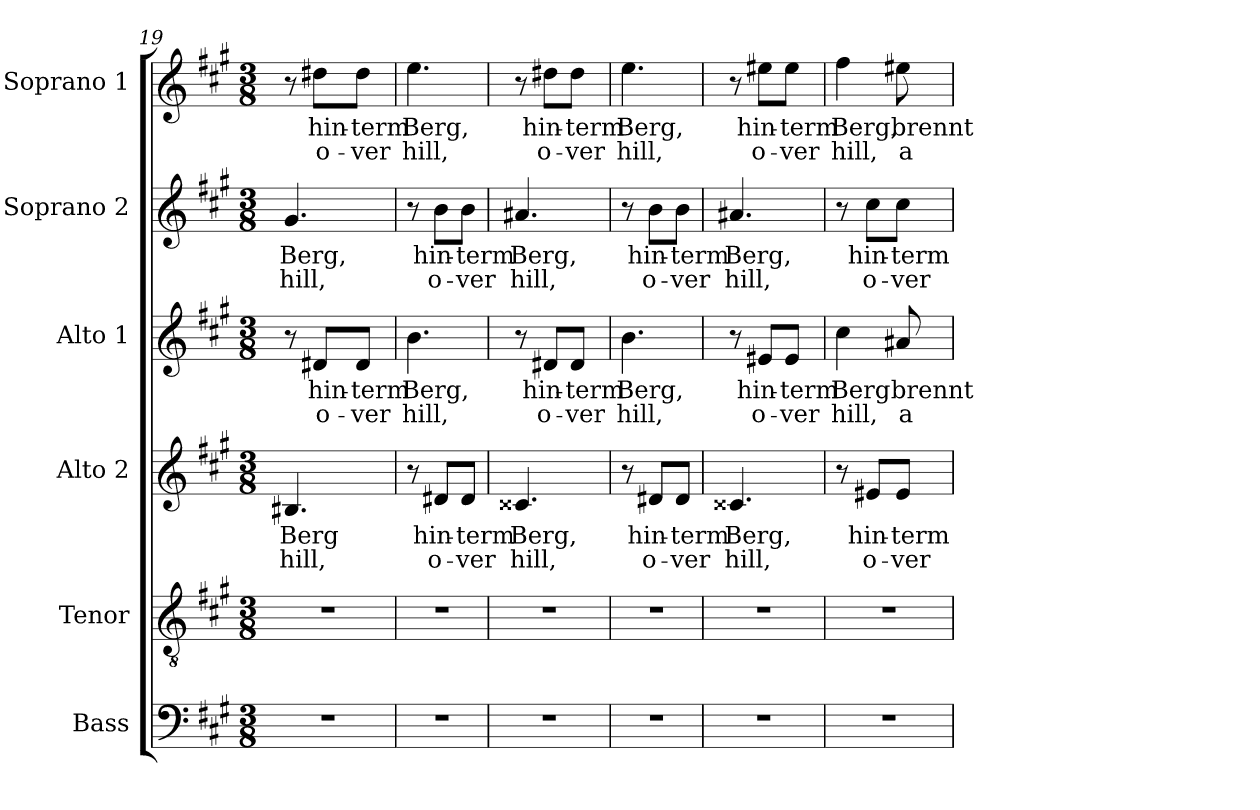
**kern	**kern	**kern	**text	**text	**kern	**text	**text	**kern	**text	**text	**kern	**text	**text
*part6	*part5	*part4	*part4	*part4	*part3	*part3	*part3	*part2	*part2	*part2	*part1	*part1	*part1
*staff6	*staff5	*staff4	*staff4	*staff4	*staff3	*staff3	*staff3	*staff2	*staff2	*staff2	*staff1	*staff1	*staff1
*I"Bass	*I"Tenor	*I"Alto 2	*	*	*I"Alto 1	*	*	*I"Soprano 2	*	*	*I"Soprano 1	*	*
*I'B	*I'T	*I'A 2	*	*	*I'A 1	*	*	*I'S 2	*	*	*I'S 1	*	*
*clefF4	*clefGv2	*clefG2	*	*	*clefG2	*	*	*clefG2	*	*	*clefG2	*	*
*k[f#c#g#]	*k[f#c#g#]	*k[f#c#g#]	*	*	*k[f#c#g#]	*	*	*k[f#c#g#]	*	*	*k[f#c#g#]	*	*
*f#:	*f#:	*f#:	*	*	*f#:	*	*	*f#:	*	*	*f#:	*	*
*M3/8	*M3/8	*M3/8	*	*	*M3/8	*	*	*M3/8	*	*	*M3/8	*	*
=19	=19	=19	=19	=19	=19	=19	=19	=19	=19	=19	=19	=19	=19
!	!	!	!LO:LY:b	!LO:LY:b	!	!	!	!	!	!	!	!	!
!	!	!	!	!	!	!	!	!	!LO:LY:b	!LO:LY:b	!	!	!
4.r	4.r	4.B#X/	Berg	hill,	8r	.	.	4.g#/	Berg,	hill,	8r	.	.
!	!	!	!	!	!	!LO:LY:b	!LO:LY:b	!	!	!	!	!	!
!	!	!	!	!	!	!	!	!	!	!	!	!LO:LY:b	!LO:LY:b
.	.	.	.	.	8d#X/L	hin-	o-	.	.	.	8dd#X\L	hin-	o-
!	!	!	!	!	!	!LO:LY:b	!LO:LY:b	!	!	!	!	!	!
!	!	!	!	!	!	!	!	!	!	!	!	!LO:LY:b	!LO:LY:b
.	.	.	.	.	8d#/J	-term	-ver	.	.	.	8dd#\J	-term	-ver
=20	=20	=20	=20	=20	=20	=20	=20	=20	=20	=20	=20	=20	=20
!	!	!	!	!	!	!LO:LY:b	!LO:LY:b	!	!	!	!	!	!
!	!	!	!	!	!	!	!	!	!	!	!	!LO:LY:b	!LO:LY:b
4.r	4.r	8r	.	.	4.b\	Berg,	hill,	8r	.	.	4.ee\	Berg,	hill,
!	!	!	!LO:LY:b	!LO:LY:b	!	!	!	!	!	!	!	!	!
!	!	!	!	!	!	!	!	!	!LO:LY:b	!LO:LY:b	!	!	!
.	.	8d#X/L	hin-	o-	.	.	.	8b\L	hin-	o-	.	.	.
!	!	!	!LO:LY:b	!LO:LY:b	!	!	!	!	!	!	!	!	!
!	!	!	!	!	!	!	!	!	!LO:LY:b	!LO:LY:b	!	!	!
.	.	8d#/J	-term	-ver	.	.	.	8b\J	-term	-ver	.	.	.
=21	=21	=21	=21	=21	=21	=21	=21	=21	=21	=21	=21	=21	=21
!	!	!	!LO:LY:b	!LO:LY:b	!	!	!	!	!	!	!	!	!
!	!	!	!	!	!	!	!	!	!LO:LY:b	!LO:LY:b	!	!	!
4.r	4.r	4.c##X/	Berg,	hill,	8r	.	.	4.a#X/	Berg,	hill,	8r	.	.
!	!	!	!	!	!	!LO:LY:b	!LO:LY:b	!	!	!	!	!	!
!	!	!	!	!	!	!	!	!	!	!	!	!LO:LY:b	!LO:LY:b
.	.	.	.	.	8d#X/L	hin-	o-	.	.	.	8dd#X\L	hin-	o-
!	!	!	!	!	!	!LO:LY:b	!LO:LY:b	!	!	!	!	!	!
!	!	!	!	!	!	!	!	!	!	!	!	!LO:LY:b	!LO:LY:b
.	.	.	.	.	8d#/J	-term	-ver	.	.	.	8dd#\J	-term	-ver
=22	=22	=22	=22	=22	=22	=22	=22	=22	=22	=22	=22	=22	=22
!	!	!	!	!	!	!LO:LY:b	!LO:LY:b	!	!	!	!	!	!
!	!	!	!	!	!	!	!	!	!	!	!	!LO:LY:b	!LO:LY:b
4.r	4.r	8r	.	.	4.b\	Berg,	hill,	8r	.	.	4.ee\	Berg,	hill,
!	!	!	!LO:LY:b	!LO:LY:b	!	!	!	!	!	!	!	!	!
!	!	!	!	!	!	!	!	!	!LO:LY:b	!LO:LY:b	!	!	!
.	.	8d#X/L	hin-	o-	.	.	.	8b\L	hin-	o-	.	.	.
!	!	!	!LO:LY:b	!LO:LY:b	!	!	!	!	!	!	!	!	!
!	!	!	!	!	!	!	!	!	!LO:LY:b	!LO:LY:b	!	!	!
.	.	8d#/J	-term	-ver	.	.	.	8b\J	-term	-ver	.	.	.
=23	=23	=23	=23	=23	=23	=23	=23	=23	=23	=23	=23	=23	=23
!	!	!	!LO:LY:b	!LO:LY:b	!	!	!	!	!	!	!	!	!
!	!	!	!	!	!	!	!	!	!LO:LY:b	!LO:LY:b	!	!	!
4.r	4.r	4.c##X/	Berg,	hill,	8r	.	.	4.a#X/	Berg,	hill,	8r	.	.
!	!	!	!	!	!	!LO:LY:b	!LO:LY:b	!	!	!	!	!	!
!	!	!	!	!	!	!	!	!	!	!	!	!LO:LY:b	!LO:LY:b
.	.	.	.	.	8e#X/L	hin-	o-	.	.	.	8ee#X\L	hin-	o-
!	!	!	!	!	!	!LO:LY:b	!LO:LY:b	!	!	!	!	!	!
!	!	!	!	!	!	!	!	!	!	!	!	!LO:LY:b	!LO:LY:b
.	.	.	.	.	8e#/J	-term	-ver	.	.	.	8ee#\J	-term	-ver
=24	=24	=24	=24	=24	=24	=24	=24	=24	=24	=24	=24	=24	=24
!	!	!	!	!	!	!LO:LY:b	!LO:LY:b	!	!	!	!	!	!
!	!	!	!	!	!	!	!	!	!	!	!	!LO:LY:b	!LO:LY:b
4.r	4.r	8r	.	.	4cc#\	Berg	hill,	8r	.	.	4ff#\	Berg,	hill,
!	!	!	!LO:LY:b	!LO:LY:b	!	!	!	!	!	!	!	!	!
!	!	!	!	!	!	!	!	!	!LO:LY:b	!LO:LY:b	!	!	!
.	.	8e#X/L	hin-	o-	.	.	.	8cc#\L	hin-	o-	.	.	.
!	!	!	!LO:LY:b	!LO:LY:b	!	!	!	!	!	!	!	!	!
!	!	!	!	!	!	!LO:LY:b	!LO:LY:b	!	!	!	!	!	!
!	!	!	!	!	!	!	!	!	!LO:LY:b	!LO:LY:b	!	!	!
!	!	!	!	!	!	!	!	!	!	!	!	!LO:LY:b	!LO:LY:b
.	.	8e#/J	-term	-ver	8a#X/	brennt	a	8cc#\J	-term	-ver	8ee#X\	brennt	a
=	=	=	=	=	=	=	=	=	=	=	=	=	=
*-	*-	*-	*-	*-	*-	*-	*-	*-	*-	*-	*-	*-	*-
